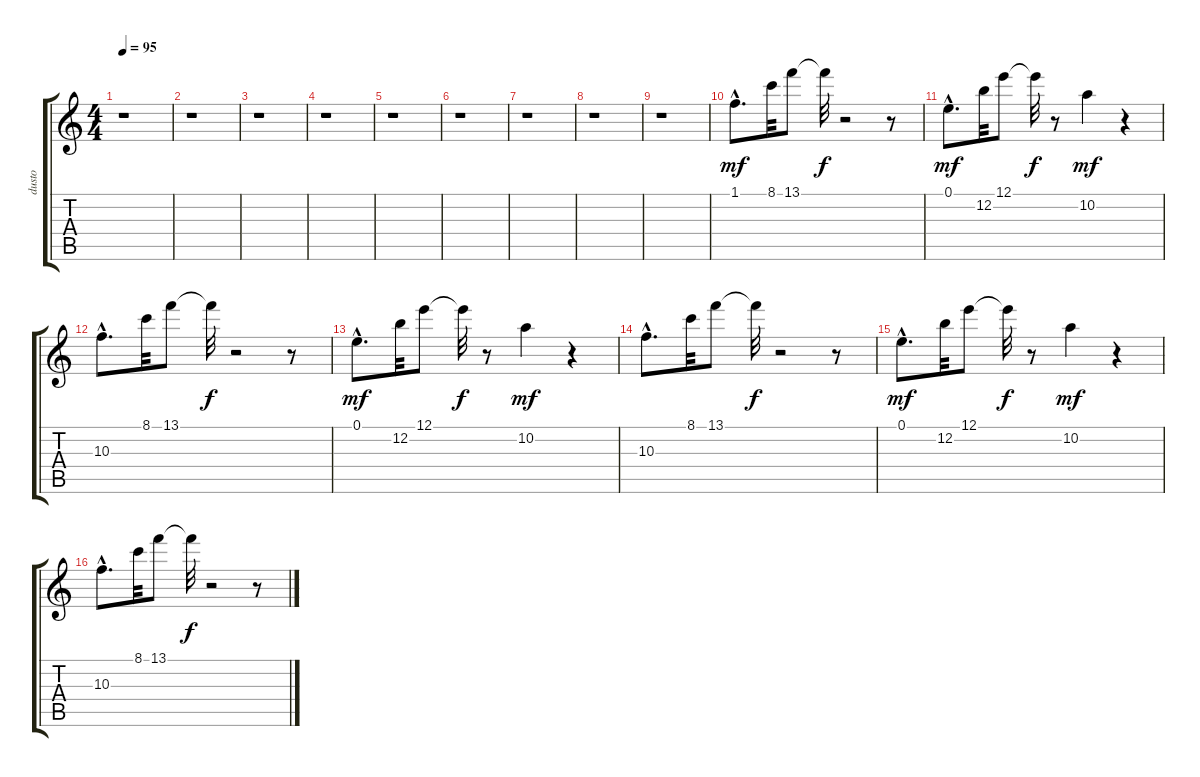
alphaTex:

\track ("dusto" "dusto") {instrument distortionguitar}
\staff {score tabs}
\tuning (E4 B3 G3 D3 A2 E2) {hide}
\ts (4 4)
\tempo 95
\clef g2
\ks c
r.1{dy mf} |
r.1 |
r.1 |
r.1 |
r.1 |
r.1 |
r.1 |
r.1 |
r.1 |
1.1{hac}.8{d} 8.1.32 13.1.8 13.1{t}.32{dy f} r.2 r.8 |
0.1{hac}.8{d dy mf} 12.2.32 12.1.8 12.1{t}.32{dy f} r.8 10.2.4{dy mf} r.4 |
10.3{hac}.8{d} 8.1.32 13.1.8 13.1{t}.32{dy f} r.2 r.8 |
0.1{hac}.8{d dy mf} 12.2.32 12.1.8 12.1{t}.32{dy f} r.8 10.2.4{dy mf} r.4 |
10.3{hac}.8{d} 8.1.32 13.1.8 13.1{t}.32{dy f} r.2 r.8 |
0.1{hac}.8{d dy mf} 12.2.32 12.1.8 12.1{t}.32{dy f} r.8 10.2.4{dy mf} r.4 |
10.3{hac}.8{d} 8.1.32 13.1.8 13.1{t}.32{dy f} r.2 r.8
